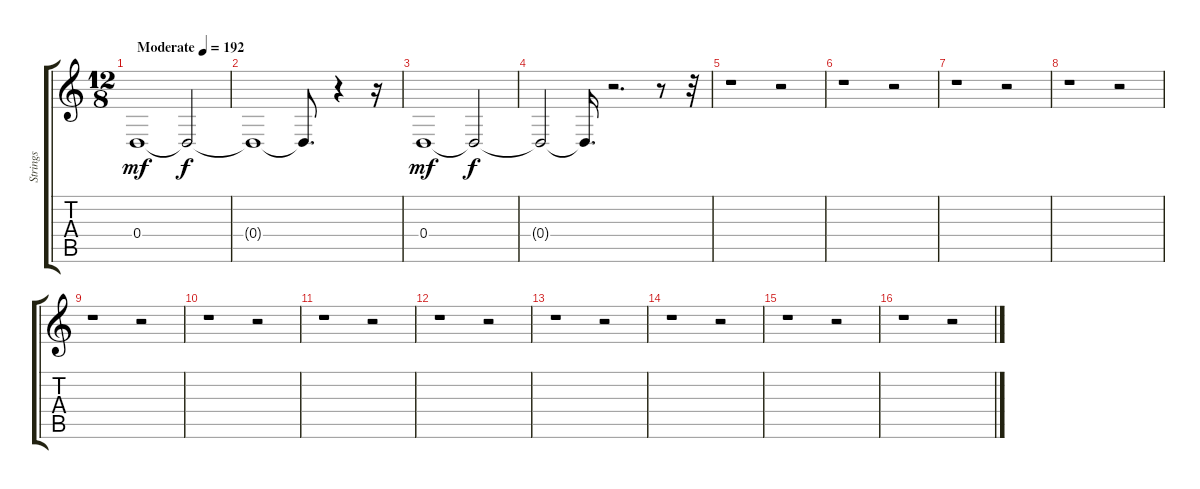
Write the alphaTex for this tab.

\track ("Strings" "Strings") {instrument stringensemble1}
\staff {score tabs}
\tuning (E4 B3 G3 D3 A2 E2) {hide}
\ts (12 8)
\tempo (192 "Moderate")
\clef g2
\ks c
0.4.1{dy mf instrument stringensemble1} 0.4{t}.2{dy f} |
0.4{t}.1 0.4{t}.8{d} r.4 r.16 |
0.4.1{dy mf} 0.4{t}.2{dy f} |
0.4{t}.2 0.4{t}.16{d} r.2{d} r.8 r.32 |
r.1 r.2 |
r.1 r.2 |
r.1 r.2 |
r.1 r.2 |
r.1 r.2 |
r.1 r.2 |
r.1 r.2 |
r.1 r.2 |
r.1 r.2 |
r.1 r.2 |
r.1 r.2 |
r.1 r.2
